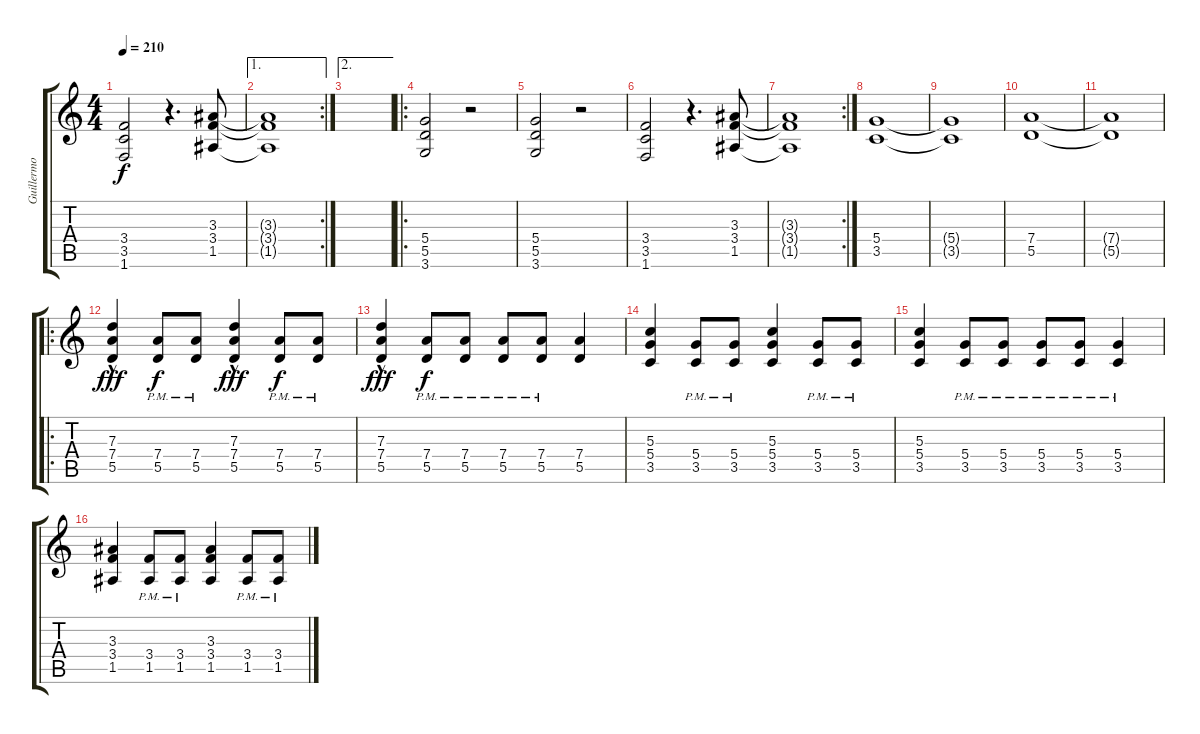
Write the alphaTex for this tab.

\track ("Guillermo Pascual" "Guillermo ") {solo instrument distortionguitar}
\staff {score tabs}
\tuning (E4 B3 G3 D3 A2 E2) {hide}
\ts (4 4)
\tempo 210
\clef g2
\ks c
(3.4 3.5 1.6).2{dy f} r.4{d} (3.3 3.4 1.5).8 |
\ae 1
\rc 2
(3.3{t} 3.4{t} 1.5{t}).1 |
\ae 2
|
\ro
(5.4 5.5 3.6).2 r.2 |
(5.4 5.5 3.6).2 r.2 |
(3.4 3.5 1.6).2 r.4{d} (3.3 3.4 1.5).8 |
\rc 2
(3.3{t} 3.4{t} 1.5{t}).1 |
(5.4 3.5).1 |
(5.4{t} 3.5{t}).1 |
(7.4 5.5).1 |
(7.4{t} 5.5{t}).1 |
\ro
(7.3{hac} 7.4{hac} 5.5{hac}).4{dy fff} (7.4 5.5{pm}).8{dy f} (7.4 5.5{pm}).8 (7.3{hac} 7.4{hac} 5.5{hac}).4{dy fff} (7.4 5.5{pm}).8{dy f} (7.4 5.5{pm}).8 |
(7.3{hac} 7.4{hac} 5.5{hac}).4{dy fff} (7.4 5.5{pm}).8{dy f} (7.4 5.5{pm}).8 (7.4 5.5{pm}).8 (7.4 5.5{pm}).8 (7.4 5.5).4 |
(5.3 5.4 3.5).4 (5.4{pm} 3.5{pm}).8 (5.4{pm} 3.5{pm}).8 (5.3 5.4 3.5).4 (5.4{pm} 3.5{pm}).8 (5.4{pm} 3.5{pm}).8 |
(5.3 5.4 3.5).4 (5.4{pm} 3.5{pm}).8 (5.4{pm} 3.5{pm}).8 (5.4{pm} 3.5{pm}).8 (5.4{pm} 3.5{pm}).8 (5.4{pm} 3.5{pm}).4 |
(3.3 3.4 1.5).4 (3.4{pm} 1.5{pm}).8 (3.4{pm} 1.5{pm}).8 (3.3 3.4 1.5).4 (3.4{pm} 1.5{pm}).8 (3.4{pm} 1.5{pm}).8
